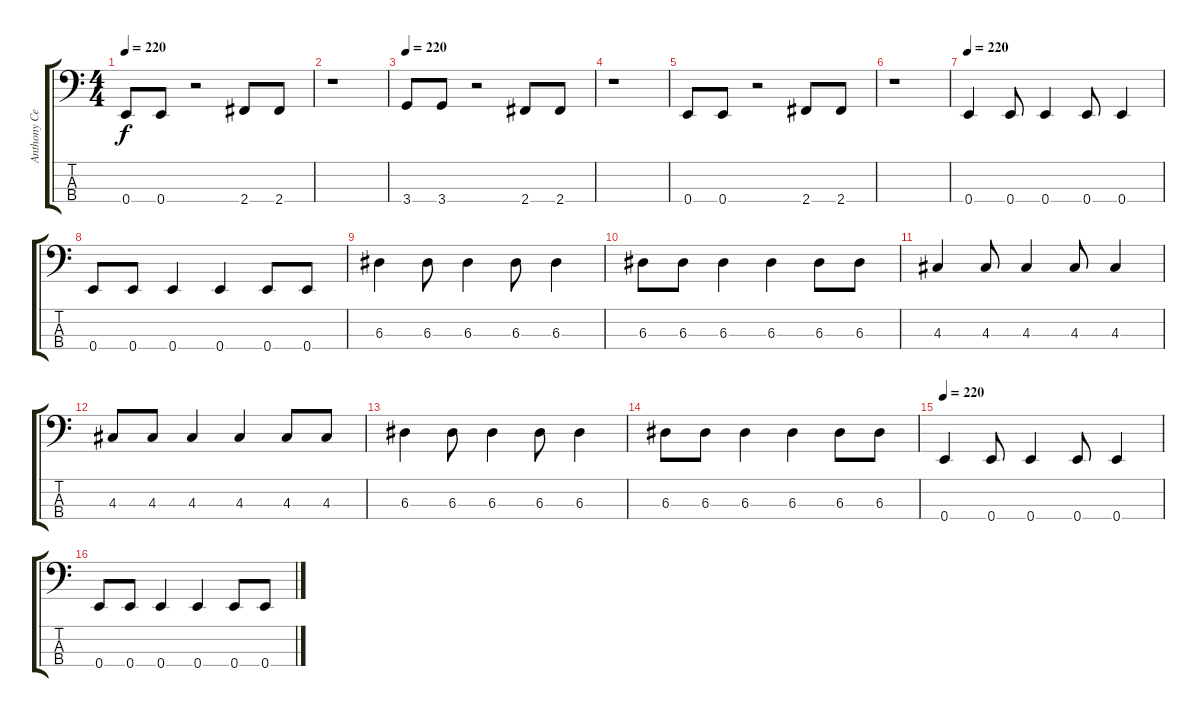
\track ("Anthony Celestino" "Anthony Ce") {instrument electricbassfinger}
\staff {score tabs}
\tuning (G2 D2 A1 E1) {hide}
\ts (4 4)
\tempo 220
\clef f4
\ks c
0.4.8{dy f} 0.4.8 r.2 2.4.8 2.4.8 |
r.1 |
\tempo 220
3.4.8 3.4.8 r.2 2.4.8 2.4.8 |
r.1 |
0.4.8 0.4.8 r.2 2.4.8 2.4.8 |
r.1 |
\tempo 220
0.4.4 0.4.8 0.4.4 0.4.8 0.4.4 |
0.4.8 0.4.8 0.4.4 0.4.4 0.4.8 0.4.8 |
6.3.4 6.3.8 6.3.4 6.3.8 6.3.4 |
6.3.8 6.3.8 6.3.4 6.3.4 6.3.8 6.3.8 |
4.3.4 4.3.8 4.3.4 4.3.8 4.3.4 |
4.3.8 4.3.8 4.3.4 4.3.4 4.3.8 4.3.8 |
6.3.4 6.3.8 6.3.4 6.3.8 6.3.4 |
6.3.8 6.3.8 6.3.4 6.3.4 6.3.8 6.3.8 |
\tempo 220
0.4.4 0.4.8 0.4.4 0.4.8 0.4.4 |
0.4.8 0.4.8 0.4.4 0.4.4 0.4.8 0.4.8
